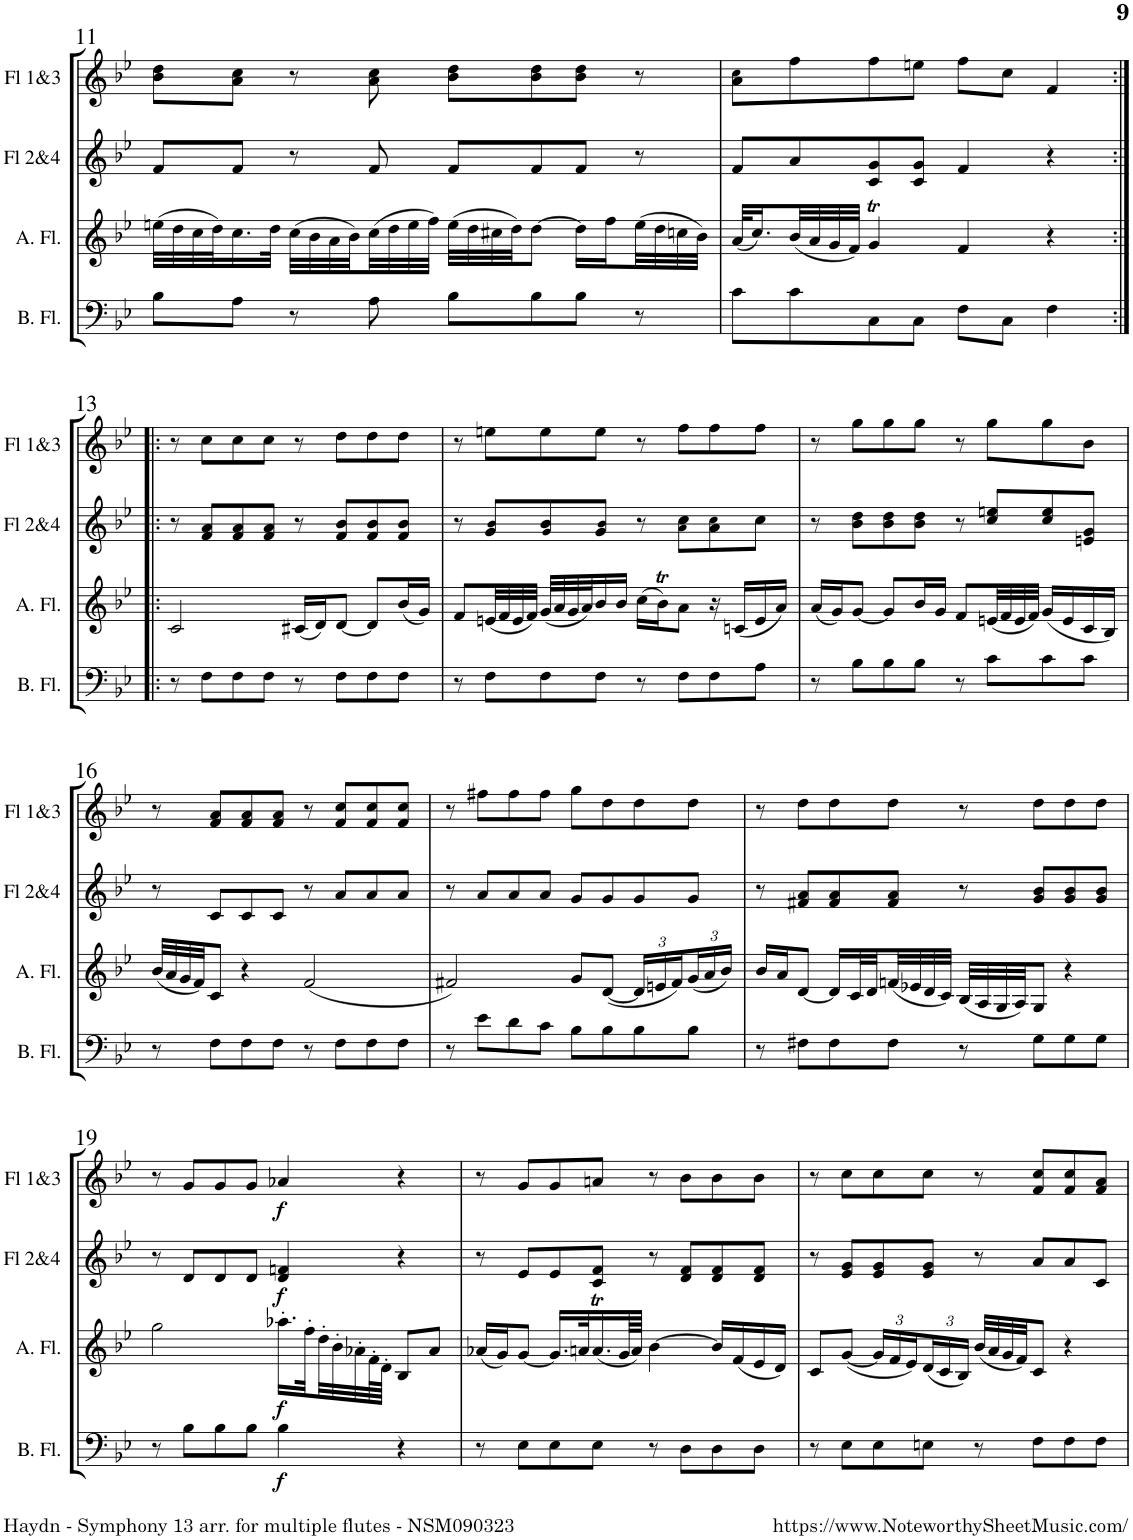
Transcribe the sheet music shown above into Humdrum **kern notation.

**kern	**dynam	**kern	**dynam	**kern	**dynam	**kern	**dynam
*part4	*part4	*part3	*part3	*part2	*part2	*part1	*part1
*staff4	*staff4	*staff3	*staff3	*staff2	*staff2	*staff1	*staff1
*I"Bass Flute	*	*I"Alto Flute	*	*I"Flutes 2&amp;4	*	*I"Flutes 1&amp;3	*
*I'B. Fl.	*	*I'A. Fl.	*	*I'Fl 2&amp;4	*	*I'Fl 1&amp;3	*
!!LO:PB:g=z
*clefF4	*	*clefG2	*	*clefG2	*	*clefG2	*
*k[b-e-]	*	*k[b-e-]	*	*k[b-e-]	*	*k[b-e-]	*
*M4/4	*	*M4/4	*	*M4/4	*	*M4/4	*
*met(c)	*	*met(c)	*	*met(c)	*	*met(c)	*
=11	=11	=11	=11	=11	=11	=11	=11
8B-\L	.	(32een\LLL	.	8f/L	.	8b-\ 8dd\L	.
.	.	32dd\	.	.	.	.	.
.	.	32cc\	.	.	.	.	.
.	.	32dd\J)	.	.	.	.	.
8A\J	.	16.cc\	.	8f/J	.	8a\ 8cc\J	.
.	.	32dd\JJk	.	.	.	.	.
8r	.	(32cc\LLL	.	8r	.	8r	.
.	.	32b-\	.	.	.	.	.
.	.	32a\	.	.	.	.	.
.	.	32b-\)	.	.	.	.	.
8A\	.	(32cc\	.	8f/	.	8a\ 8cc\	.
.	.	32dd\	.	.	.	.	.
.	.	32ee\	.	.	.	.	.
.	.	32ff\JJJ)	.	.	.	.	.
8B-\L	.	(32ee\LLL	.	8f/L	.	8b-\ 8dd\L	.
.	.	32dd\	.	.	.	.	.
.	.	32cc#X\	.	.	.	.	.
.	.	32dd\JJ)	.	.	.	.	.
8B-\	.	[8dd\J	.	8f/	.	8b-\ 8dd\	.
8B-\J	.	16dd\LL]	.	8f/J	.	8b-\ 8dd\J	.
.	.	16ff\	.	.	.	.	.
8r	.	(32ee\L	.	8r	.	8r	.
.	.	32dd\	.	.	.	.	.
.	.	32ccn\	.	.	.	.	.
.	.	32b-\JJJ)	.	.	.	.	.
=12	=12	=12	=12	=12	=12	=12	=12
8c\L	.	(32a/KLL	.	8f/L	.	8a\ 8cc!\L	.
.	.	16.cc/)	.	.	.	.	.
8c\	.	(32b-/L	.	8a/	.	8ff\	.
.	.	32a/	.	.	.	.	.
.	.	32g/	.	.	.	.	.
.	.	32f/JJJ)	.	.	.	.	.
8C\	.	4gT/	.	8c/ 8g/	.	8ff\	.
8C\J	.	.	.	8c/ 8g/J	.	8een\J	.
8F\L	.	4f/	.	4f/	.	8ff\L	.
8C\J	.	.	.	.	.	8cc\J	.
4F\	.	4r	.	4r	.	4f/	.
!!LO:LB:g=z
=13:|!|:	=13:|!|:	=13:|!|:	=13:|!|:	=13:|!|:	=13:|!|:	=13:|!|:	=13:|!|:
8r	.	2c/	.	8r	.	8r	.
8F\L	.	.	.	8f/ 8a/L	.	8cc\L	.
8F\	.	.	.	8f/ 8a/	.	8cc\	.
8F\J	.	.	.	8f/ 8a/J	.	8cc\J	.
8r	.	(16c#X/LL	.	8r	.	8r	.
.	.	16d/J)	.	.	.	.	.
8F\L	.	[8d/J	.	8f/ 8b-/L	.	8dd\L	.
8F\	.	8d/L]	.	8f/ 8b-/	.	8dd\	.
8F\J	.	(16b-/L	.	8f/ 8b-/J	.	8dd\J	.
.	.	16g/JJ)	.	.	.	.	.
=14	=14	=14	=14	=14	=14	=14	=14
8r	.	8f/L	.	8r	.	8r	.
8F\L	.	(32en/LL	.	8g/ 8b-!/L	.	8een\L	.
.	.	32f/	.	.	.	.	.
.	.	32e/	.	.	.	.	.
.	.	32f/JJJ)	.	.	.	.	.
8F\	.	(32g/LLL	.	8g!/ 8b-/	.	8ee\	.
.	.	32a/	.	.	.	.	.
.	.	32g/	.	.	.	.	.
.	.	32a/J)	.	.	.	.	.
8F\J	.	16b-/	.	8g/ 8b-!/J	.	8ee\J	.
.	.	16b-/JJ	.	.	.	.	.
8r	.	(16cc\LL	.	8r	.	8r	.
.	.	16b-T\J)	.	.	.	.	.
8F\L	.	8a\J	.	8a!\ 8cc\L	.	8ff\L	.
8F\	.	16r	.	8a\ 8cc!\	.	8ff\	.
.	.	(16cn/LL	.	.	.	.	.
8A\J	.	16e/	.	8cc\J	.	8ff\J	.
.	.	16a/JJ)	.	.	.	.	.
=15	=15	=15	=15	=15	=15	=15	=15
8r	.	(16a/LL	.	8r	.	8r	.
.	.	16g/J)	.	.	.	.	.
8B-\L	.	[8g/J	.	8b-\ 8dd\L	.	8gg\L	.
8B-\	.	8g/L]	.	8b-\ 8dd\	.	8gg\	.
8B-\J	.	16b-/L	.	8b-\ 8dd\J	.	8gg\J	.
.	.	16g/JJ	.	.	.	.	.
8r	.	8f/L	.	8r	.	8r	.
8c\L	.	(32en/LL	.	8cc/ 8een/L	.	8gg\L	.
.	.	32f/	.	.	.	.	.
.	.	32e/	.	.	.	.	.
.	.	32f/JJJ)	.	.	.	.	.
8c\	.	(16g/LL	.	8cc/ 8ee/	.	8gg\	.
.	.	16e/	.	.	.	.	.
8c\J	.	16c/	.	8en/ 8g/J	.	8b-\J	.
.	.	16B-/JJ)	.	.	.	.	.
!!LO:LB:g=z
=16	=16	=16	=16	=16	=16	=16	=16
8r	.	(32b-/LLL	.	8r	.	8r	.
.	.	32a/	.	.	.	.	.
.	.	32g/	.	.	.	.	.
.	.	32f/JJ)	.	.	.	.	.
8F\L	.	8c/J	.	8c/L	.	8f/ 8a/L	.
8F\	.	4r	.	8c/	.	8f/ 8a/	.
8F\J	.	.	.	8c/J	.	8f/ 8a/J	.
8r	.	(2f/	.	8r	.	8r	.
8F\L	.	.	.	8a/L	.	8f/ 8cc/L	.
8F\	.	.	.	8a/	.	8f/ 8cc/	.
8F\J	.	.	.	8a/J	.	8f/ 8cc/J	.
=17	=17	=17	=17	=17	=17	=17	=17
8r	.	2f#X/)	.	8r	.	8r	.
8e-\L	.	.	.	8a/L	.	8ff#X\L	.
8d\	.	.	.	8a/	.	8ff#\	.
8c\J	.	.	.	8a/J	.	8ff#\J	.
8B-\L	.	8g/L	.	8g/L	.	8gg\L	.
8B-\	.	([8d/J	.	8g/	.	8dd\	.
*	*	*Xbrackettup	*	*	*	*	*
8B-\	.	24d/LL]	.	8g/	.	8dd\	.
.	.	24en/	.	.	.	.	.
.	.	24f#/)	.	.	.	.	.
8B-\J	.	(24g/	.	8g/J	.	8dd\J	.
.	.	24a/	.	.	.	.	.
.	.	24b-/JJ)	.	.	.	.	.
=18	=18	=18	=18	=18	=18	=18	=18
8r	.	16b-/LL	.	8r	.	8r	.
.	.	16a/J	.	.	.	.	.
8F#X\L	.	[8d/J	.	8f#X/ 8a/L	.	8dd\L	.
8F#\	.	16d/LL]	.	8f#/ 8a/	.	8dd\	.
.	.	32c/L	.	.	.	.	.
.	.	32d/	.	.	.	.	.
8F#\J	.	(32fn/	.	8f#/ 8a/J	.	8dd\J	.
.	.	32e-X/	.	.	.	.	.
.	.	32d/	.	.	.	.	.
.	.	32c/JJJ)	.	.	.	.	.
8r	.	(32B-/LLL	.	8r	.	8r	.
.	.	32A/	.	.	.	.	.
.	.	32G/	.	.	.	.	.
.	.	32A/JJ)	.	.	.	.	.
8G\L	.	8G/J	.	8g/ 8b-/L	.	8dd\L	.
8G\	.	4r	.	8g/ 8b-/	.	8dd\	.
8G\J	.	.	.	8g/ 8b-/J	.	8dd\J	.
!!LO:LB:g=z
=19	=19	=19	=19	=19	=19	=19	=19
8r	.	2gg\	.	8r	.	8r	.
8B-\L	.	.	.	8d/L	.	8g/L	.
8B-\	.	.	.	8d/	.	8g/	.
8B-\J	.	.	.	8d/J	.	8g/J	.
!	!LO:DY:b	!	!LO:DY:b	!	!LO:DY:b	!	!LO:DY:b
4B-\	f	16.aa-X'\LL	f	4d/ 4fn/	f	4a-X/	f
.	.	32ff'\L	.	.	.	.	.
.	.	32dd'\	.	.	.	.	.
.	.	32b-'\	.	.	.	.	.
.	.	32a-X'\	.	.	.	.	.
.	.	64f'\L	.	.	.	.	.
.	.	64d'\JJJJ	.	.	.	.	.
4r	.	8B-/L	.	4r	.	4r	.
.	.	8a-/J	.	.	.	.	.
=20	=20	=20	=20	=20	=20	=20	=20
8r	.	(16a-X/LL	.	8r	.	8r	.
.	.	16g/J)	.	.	.	.	.
8E-\L	.	[8g/J	.	8e-/L	.	8g/L	.
8E-\	.	16.g/LL]	.	8e-/	.	8g/	.
.	.	32an/K	.	.	.	.	.
8E-\J	.	(16.at/	.	8c/ 8f/J	.	8an/J	.
.	.	64g/LL	.	.	.	.	.
.	.	64a/JJJJ)	.	.	.	.	.
8r	.	[4b-\	.	8r	.	8r	.
8D\L	.	.	.	8d/ 8f/L	.	8b-\L	.
8D\	.	16b-/LL]	.	8d/ 8f/	.	8b-\	.
.	.	(16f/	.	.	.	.	.
8D\J	.	16e-/	.	8d/ 8f/J	.	8b-\J	.
.	.	16d/JJ)	.	.	.	.	.
=21	=21	=21	=21	=21	=21	=21	=21
8r	.	8c/L	.	8r	.	8r	.
8E-\L	.	([8g/J	.	8e-/ 8g/L	.	8cc\L	.
8E-\	.	24g/LL]	.	8e-/ 8g/	.	8cc\	.
.	.	24f/	.	.	.	.	.
.	.	24e-/)	.	.	.	.	.
8En\J	.	(24d/	.	8e-/ 8g/J	.	8cc\J	.
.	.	24c/	.	.	.	.	.
.	.	24B-/JJ)	.	.	.	.	.
8r	.	(32b-/LLL	.	8r	.	8r	.
.	.	32a/	.	.	.	.	.
.	.	32g/	.	.	.	.	.
.	.	32f/JJ)	.	.	.	.	.
8F\L	.	8c/J	.	8a/L	.	8f/ 8cc/L	.
8F\	.	4r	.	8a/	.	8f/ 8cc/	.
8F\J	.	.	.	8c/J	.	8f/ 8a/J	.
=	=	=	=	=	=	=	=
*-	*-	*-	*-	*-	*-	*-	*-
